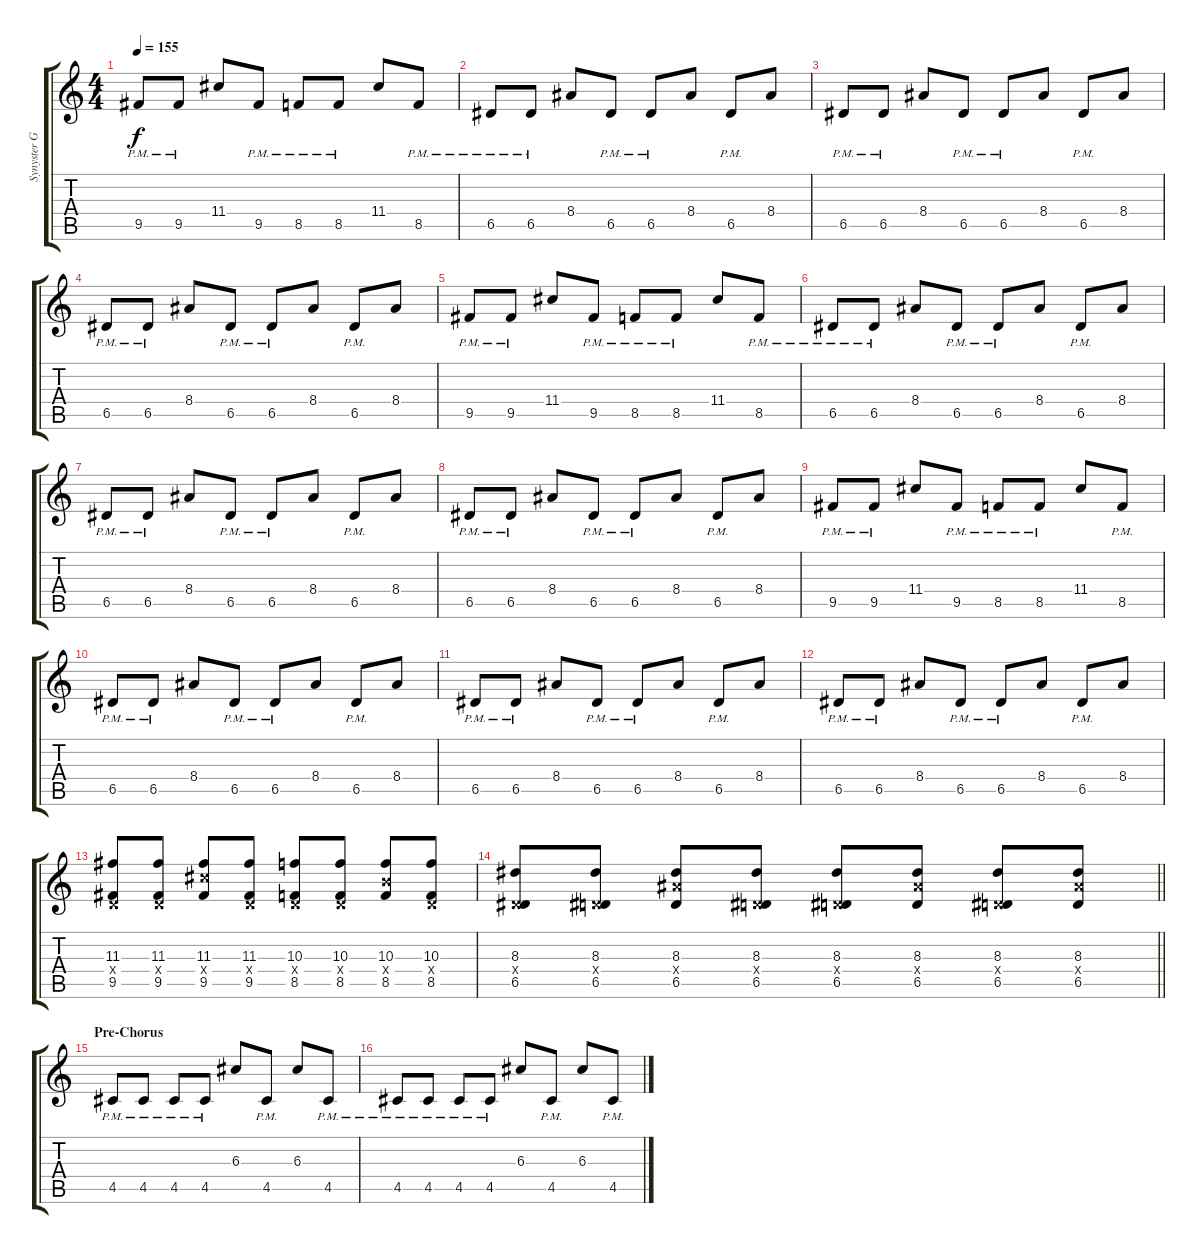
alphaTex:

\track ("Synyster Gates [Lead Guitar I]" "Synyster G") {solo instrument distortionguitar}
\staff {score tabs}
\tuning (E4 B3 G3 D3 A2 E2) {hide}
\ts (4 4)
\tempo 155
\clef g2
\ks c
9.5{pm}.8{dy f} 9.5{pm}.8 11.4.8 9.5{pm}.8 8.5{pm}.8 8.5{pm}.8 11.4.8 8.5{pm}.8 |
6.5{pm}.8 6.5{pm}.8 8.4.8 6.5{pm}.8 6.5{pm}.8 8.4.8 6.5{pm}.8 8.4.8 |
6.5{pm}.8 6.5{pm}.8 8.4.8 6.5{pm}.8 6.5{pm}.8 8.4.8 6.5{pm}.8 8.4.8 |
6.5{pm}.8 6.5{pm}.8 8.4.8 6.5{pm}.8 6.5{pm}.8 8.4.8 6.5{pm}.8 8.4.8 |
9.5{pm}.8 9.5{pm}.8 11.4.8 9.5{pm}.8 8.5{pm}.8 8.5{pm}.8 11.4.8 8.5{pm}.8 |
6.5{pm}.8 6.5{pm}.8 8.4.8 6.5{pm}.8 6.5{pm}.8 8.4.8 6.5{pm}.8 8.4.8 |
6.5{pm}.8 6.5{pm}.8 8.4.8 6.5{pm}.8 6.5{pm}.8 8.4.8 6.5{pm}.8 8.4.8 |
6.5{pm}.8 6.5{pm}.8 8.4.8 6.5{pm}.8 6.5{pm}.8 8.4.8 6.5{pm}.8 8.4.8 |
9.5{pm}.8 9.5{pm}.8 11.4.8 9.5{pm}.8 8.5{pm}.8 8.5{pm}.8 11.4.8 8.5{pm}.8 |
6.5{pm}.8 6.5{pm}.8 8.4.8 6.5{pm}.8 6.5{pm}.8 8.4.8 6.5{pm}.8 8.4.8 |
6.5{pm}.8 6.5{pm}.8 8.4.8 6.5{pm}.8 6.5{pm}.8 8.4.8 6.5{pm}.8 8.4.8 |
6.5{pm}.8 6.5{pm}.8 8.4.8 6.5{pm}.8 6.5{pm}.8 8.4.8 6.5{pm}.8 8.4.8 |
(11.3 0.4{x} 9.5).8 (11.3 0.4{x} 9.5).8 (11.3 11.4{x} 9.5).8 (11.3 0.4{x} 9.5).8 (10.3 0.4{x} 8.5).8 (10.3 0.4{x} 8.5).8 (10.3 9.4{x} 8.5).8 (10.3 0.4{x} 8.5).8 |
\barLineRight lightlight
(8.3 0.4{x} 6.5).8 (8.3 0.4{x} 6.5).8 (8.3 8.4{x} 6.5).8 (8.3 0.4{x} 6.5).8 (8.3 0.4{x} 6.5).8 (8.3 8.4{x} 6.5).8 (8.3 0.4{x} 6.5).8 (8.3 8.4{x} 6.5).8 |
\section ("" "Pre-Chorus")
4.5{pm}.8{volume 10 instrument overdrivenguitar} 4.5{pm}.8 4.5{pm}.8 4.5{pm}.8 6.3.8 4.5{pm}.8 6.3.8 4.5{pm}.8 |
4.5{pm}.8 4.5{pm}.8 4.5{pm}.8 4.5{pm}.8 6.3.8 4.5{pm}.8 6.3.8 4.5{pm}.8
